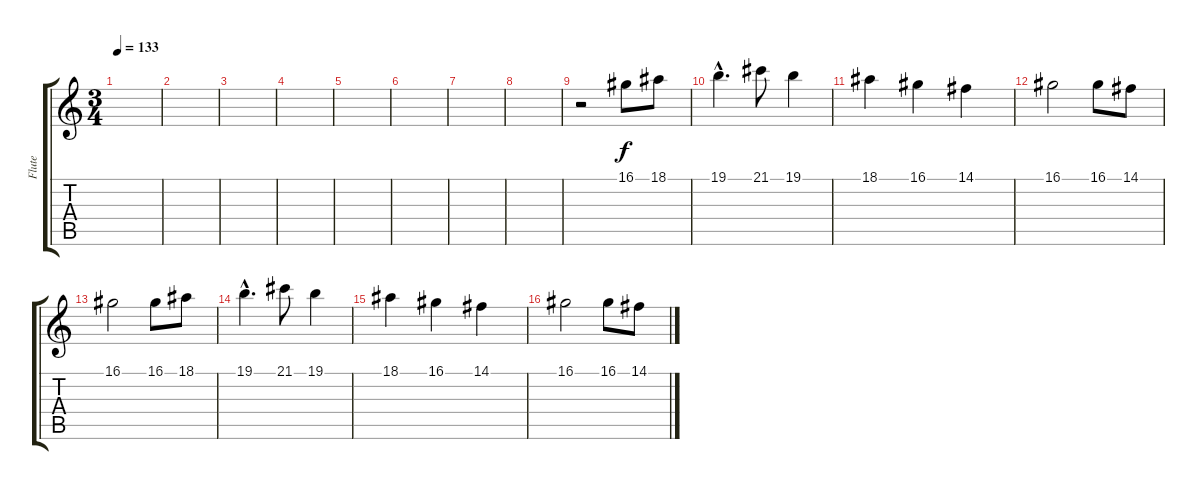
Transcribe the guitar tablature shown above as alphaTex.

\track ("Flute" "Flute") {instrument piccolo}
\staff {score tabs}
\tuning (E4 B3 G3 D3 A2 E2) {hide}
\ts (3 4)
\tempo 133
\clef g2
\ks c
|
|
|
|
|
|
|
|
r.2 16.1.8 18.1.8 |
19.1{hac}.4{d} 21.1.8 19.1.4 |
18.1.4 16.1.4 14.1.4 |
16.1.2 16.1.8 14.1.8 |
16.1.2 16.1.8 18.1.8 |
19.1{hac}.4{d} 21.1.8 19.1.4 |
18.1.4 16.1.4 14.1.4 |
16.1.2 16.1.8 14.1.8
